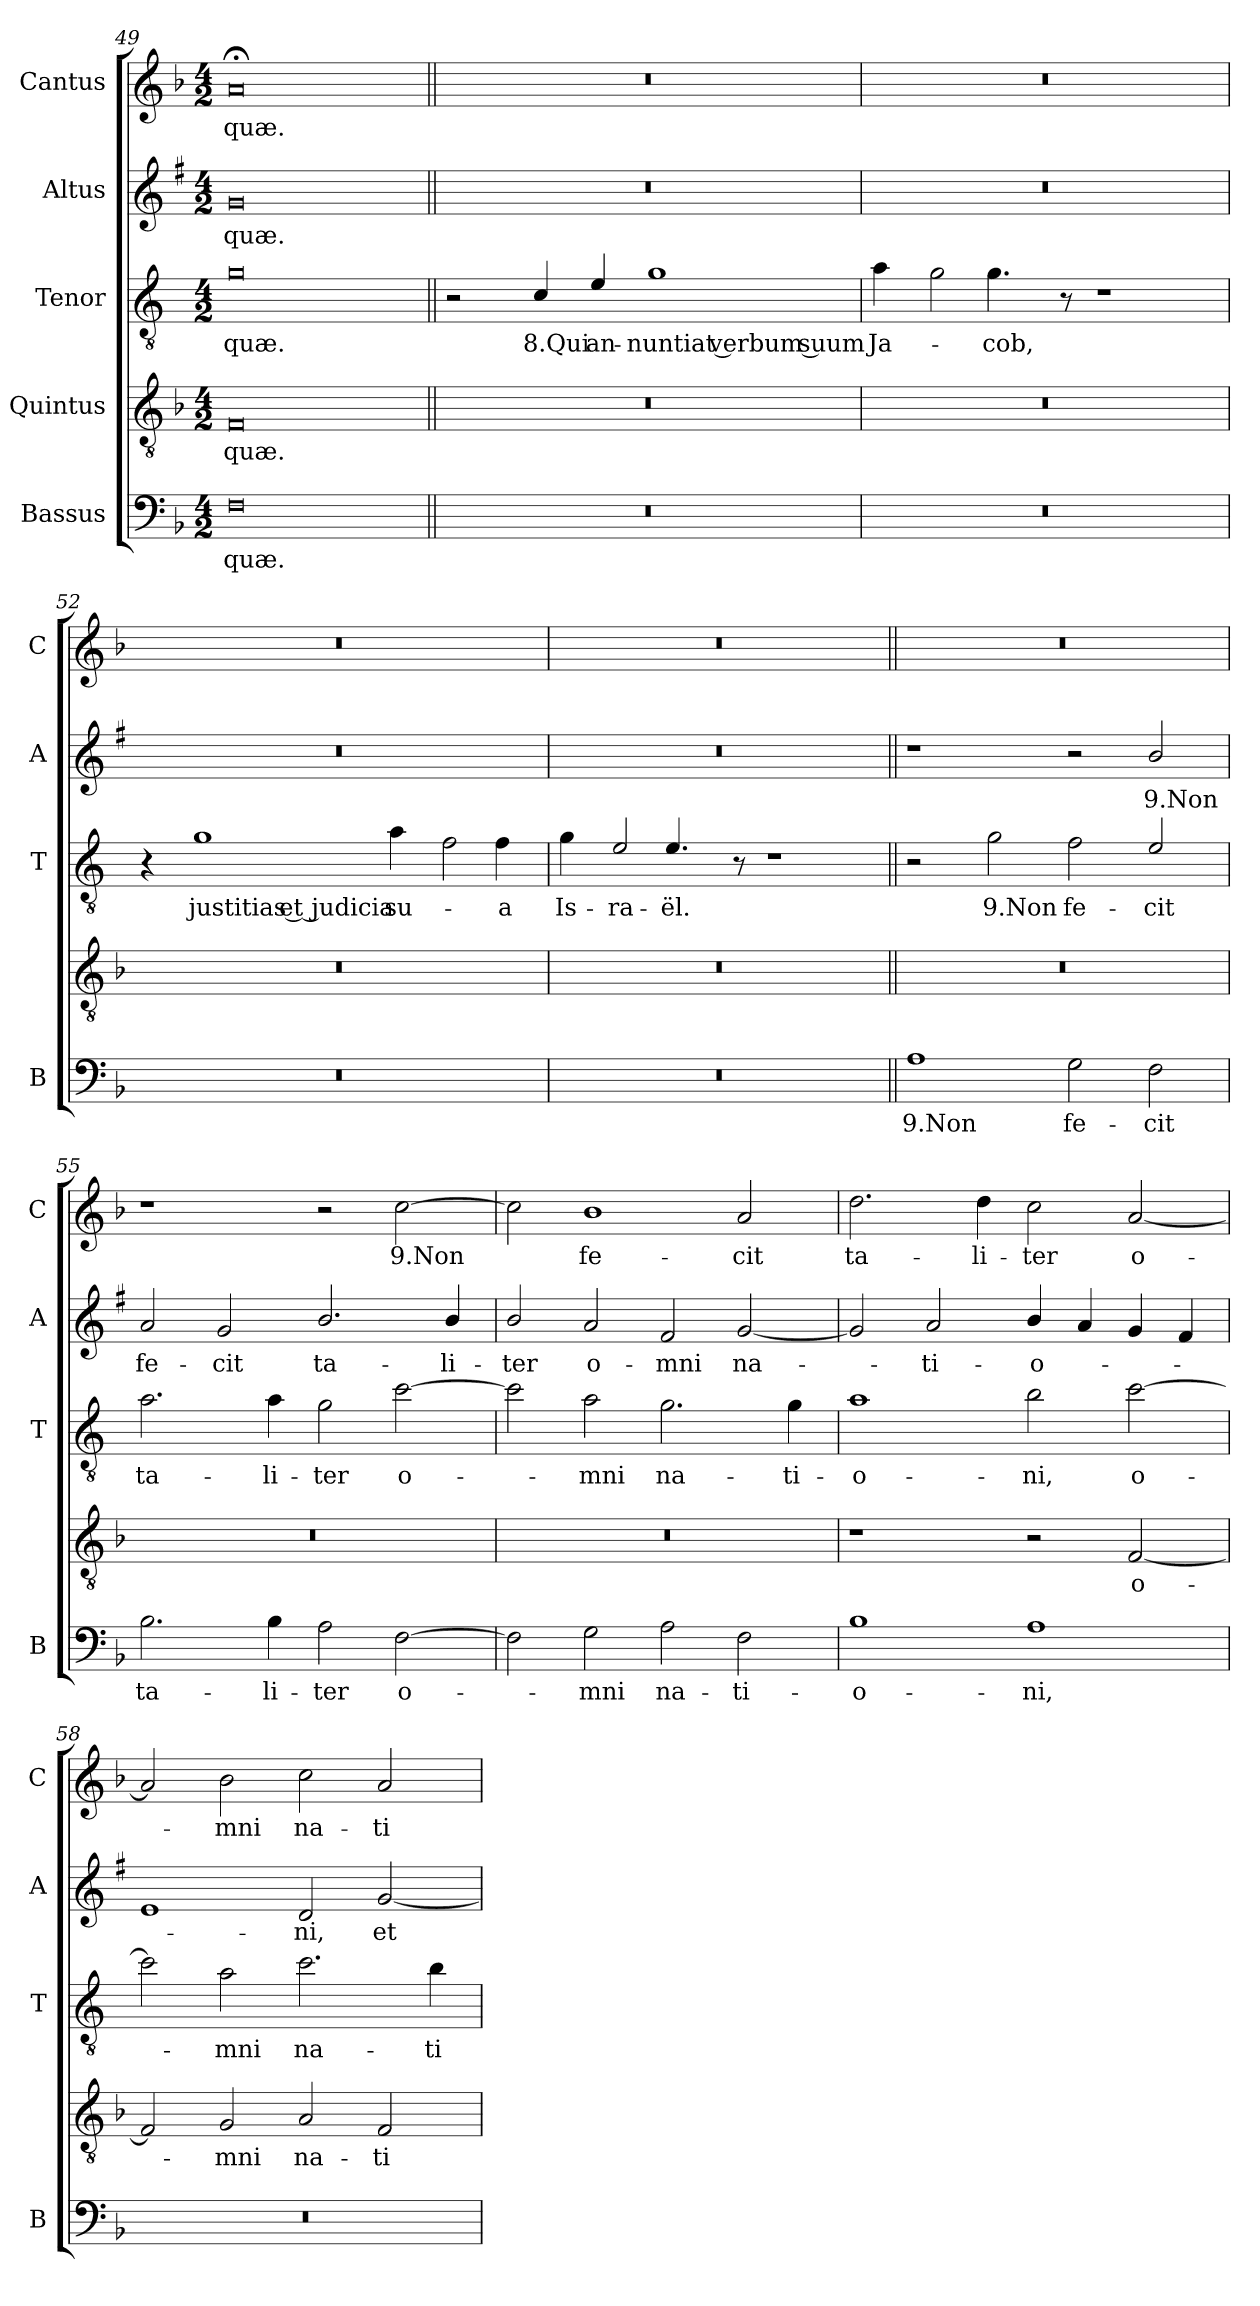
**kern	**text	**kern	**text	**kern	**text	**kern	**text	**kern	**text
*part5	*part5	*part4	*part4	*part3	*part3	*part2	*part2	*part1	*part1
*staff5	*staff5	*staff4	*staff4	*staff3	*staff3	*staff2	*staff2	*staff1	*staff1
*I"Bassus	*	*I"Quintus	*	*I"Tenor	*	*I"Altus	*	*I"Cantus	*
*I'B	*	*	*	*I'T	*	*I'A	*	*I'C	*
*clefF4	*	*clefGv2	*	*clefGv2	*	*clefG2	*	*clefG2	*
*	*	*	*	*ITrd4c7	*	*ITrd1c2	*	*	*
*k[b-]	*	*k[b-]	*	*k[b-]	*	*k[b-]	*	*k[b-]	*
*F:	*	*F:	*	*F:	*	*F:	*	*F:	*
*M4/2	*	*M4/2	*	*M4/2	*	*M4/2	*	*M4/2	*
=49	=49	=49	=49	=49	=49	=49	=49	=49	=49
!	!LO:LY:b	!	!LO:LY:b	!	!LO:LY:b	!	!LO:LY:b	!	!LO:LY:b
0F	-quæ.	0F	-quæ.	0c	-quæ.	0f	-quæ.	0a;<	-quæ.
!!LO:LB:g=z
=50||	=50||	=50||	=50||	=50||	=50||	=50||	=50||	=50||	=50||
0r	.	0r	.	2r	.	0r	.	0r	.
!	!	!	!	!	!LO:LY:b	!	!	!	!
.	.	.	.	4F/	8.Qui	.	.	.	.
!	!	!	!	!	!LO:LY:b	!	!	!	!
.	.	.	.	4A/	an-	.	.	.	.
!	!	!	!	!	!LO:LY:b	!	!	!	!
.	.	.	.	1c	-nuntiat verbum suum	.	.	.	.
=51	=51	=51	=51	=51	=51	=51	=51	=51	=51
!	!	!	!	!	!LO:LY:b	!	!	!	!
0r	.	0r	.	4d\	Ja-	0r	.	0r	.
!	!	!	!	!LO:N:head=open	!	!	!	!	!
.	.	.	.	4c\	.	.	.	.	.
!	!	!	!	!	!LO:LY:b	!	!	!	!
.	.	.	.	4.c\	-cob,	.	.	.	.
.	.	.	.	8r	.	.	.	.	.
.	.	.	.	1r	.	.	.	.	.
=52	=52	=52	=52	=52	=52	=52	=52	=52	=52
0r	.	0r	.	4r	.	0r	.	0r	.
!	!	!	!	!	!LO:LY:b	!	!	!	!
.	.	.	.	1c	justitias et judicia	.	.	.	.
!	!	!	!	!	!LO:LY:b	!	!	!	!
.	.	.	.	4d\	su-	.	.	.	.
!	!	!	!	!LO:N:head=open	!	!	!	!	!
.	.	.	.	4B-\	.	.	.	.	.
!	!	!	!	!	!LO:LY:b	!	!	!	!
.	.	.	.	4B-\	-a	.	.	.	.
=53	=53	=53	=53	=53	=53	=53	=53	=53	=53
!	!	!	!	!	!LO:LY:b	!	!	!	!
0r	.	0r	.	4c\	Is-	0r	.	0r	.
!	!	!	!	!LO:N:head=open	!LO:LY:b	!	!	!	!
.	.	.	.	4A/	-ra-	.	.	.	.
!	!	!	!	!	!LO:LY:b	!	!	!	!
.	.	.	.	4.A/	-ël.	.	.	.	.
.	.	.	.	8r	.	.	.	.	.
.	.	.	.	1r	.	.	.	.	.
!!LO:PB:g=z
=54||	=54||	=54||	=54||	=54||	=54||	=54||	=54||	=54||	=54||
!	!LO:LY:b	!	!	!	!	!	!	!	!
1A	9.Non	0r	.	2r	.	1r	.	0r	.
!	!	!	!	!	!LO:LY:b	!	!	!	!
.	.	.	.	2c\	9.Non	.	.	.	.
!	!LO:LY:b	!	!	!	!LO:LY:b	!	!	!	!
2G\	fe-	.	.	2B-\	fe-	2r	.	.	.
!	!LO:LY:b	!	!	!	!LO:LY:b	!	!LO:LY:b	!	!
2F\	-cit	.	.	2A/	-cit	2a/	9.Non	.	.
=55	=55	=55	=55	=55	=55	=55	=55	=55	=55
!	!LO:LY:b	!	!	!	!LO:LY:b	!	!LO:LY:b	!	!
2.B-\	ta-	0r	.	2.d\	ta-	2g/	fe-	1r	.
!	!	!	!	!	!	!	!LO:LY:b	!	!
.	.	.	.	.	.	2f/	-cit	.	.
!	!LO:LY:b	!	!	!	!LO:LY:b	!	!	!	!
4B-\	-li-	.	.	4d\	-li-	.	.	.	.
!	!LO:LY:b	!	!	!	!LO:LY:b	!	!LO:LY:b	!	!
2A\	-ter	.	.	2c\	-ter	2.a/	ta-	2r	.
!	!LO:LY:b	!	!	!	!LO:LY:b	!	!	!	!LO:LY:b
[2F\	o-	.	.	[2f\	o-	.	.	[2cc\	9.Non
!	!	!	!	!	!	!	!LO:LY:b	!	!
.	.	.	.	.	.	4a/	-li-	.	.
=56	=56	=56	=56	=56	=56	=56	=56	=56	=56
!	!	!	!	!	!	!	!LO:LY:b	!	!
2F\]	.	0r	.	2f\]	.	2a/	-ter	2cc\]	.
!	!LO:LY:b	!	!	!	!LO:LY:b	!	!LO:LY:b	!	!LO:LY:b
2G\	-mni	.	.	2d\	-mni	2g/	o-	1b-	fe-
!	!LO:LY:b	!	!	!	!LO:LY:b	!	!LO:LY:b	!	!
2A\	na-	.	.	2.c\	na-	2e/	-mni	.	.
!	!LO:LY:b	!	!	!	!	!	!LO:LY:b	!	!LO:LY:b
2F\	-ti-	.	.	.	.	[2f/	na-	2a/	-cit
!	!	!	!	!	!LO:LY:b	!	!	!	!
.	.	.	.	4c\	-ti-	.	.	.	.
=57	=57	=57	=57	=57	=57	=57	=57	=57	=57
!	!LO:LY:b	!	!	!	!LO:LY:b	!	!	!	!LO:LY:b
1B-	-o-	1r	.	1d	-o-	2f/]	.	2.dd\	ta-
!	!	!	!	!	!	!	!LO:LY:b	!	!
.	.	.	.	.	.	2g/	-ti-	.	.
!	!	!	!	!	!	!	!	!	!LO:LY:b
.	.	.	.	.	.	.	.	4dd\	-li-
!	!LO:LY:b	!	!	!	!LO:LY:b	!	!LO:LY:b	!	!LO:LY:b
1A	-ni,	2r	.	2e\	-ni,	4a/	-o-	2cc\	-ter
.	.	.	.	.	.	4g/	.	.	.
!	!	!	!LO:LY:b	!	!LO:LY:b	!	!	!	!LO:LY:b
.	.	[2F/	o-	[2f\	o-	4f/	.	[2a/	o-
.	.	.	.	.	.	4e/	.	.	.
=58	=58	=58	=58	=58	=58	=58	=58	=58	=58
0r	.	2F/]	.	2f\]	.	1d	.	2a/]	.
!	!	!	!LO:LY:b	!	!LO:LY:b	!	!	!	!LO:LY:b
.	.	2G/	-mni	2d\	-mni	.	.	2b-\	-mni
!	!	!	!LO:LY:b	!	!LO:LY:b	!	!LO:LY:b	!	!LO:LY:b
.	.	2A/	na-	2.f\	na-	2c/	-ni,	2cc\	na-
!	!	!	!LO:LY:b	!	!	!	!LO:LY:b	!	!LO:LY:b
.	.	2F/	-ti-	.	.	[2f/	et	2a/	-ti-
!	!	!	!	!	!LO:LY:b	!	!	!	!
.	.	.	.	4e\	-ti-	.	.	.	.
=	=	=	=	=	=	=	=	=	=
*-	*-	*-	*-	*-	*-	*-	*-	*-	*-
